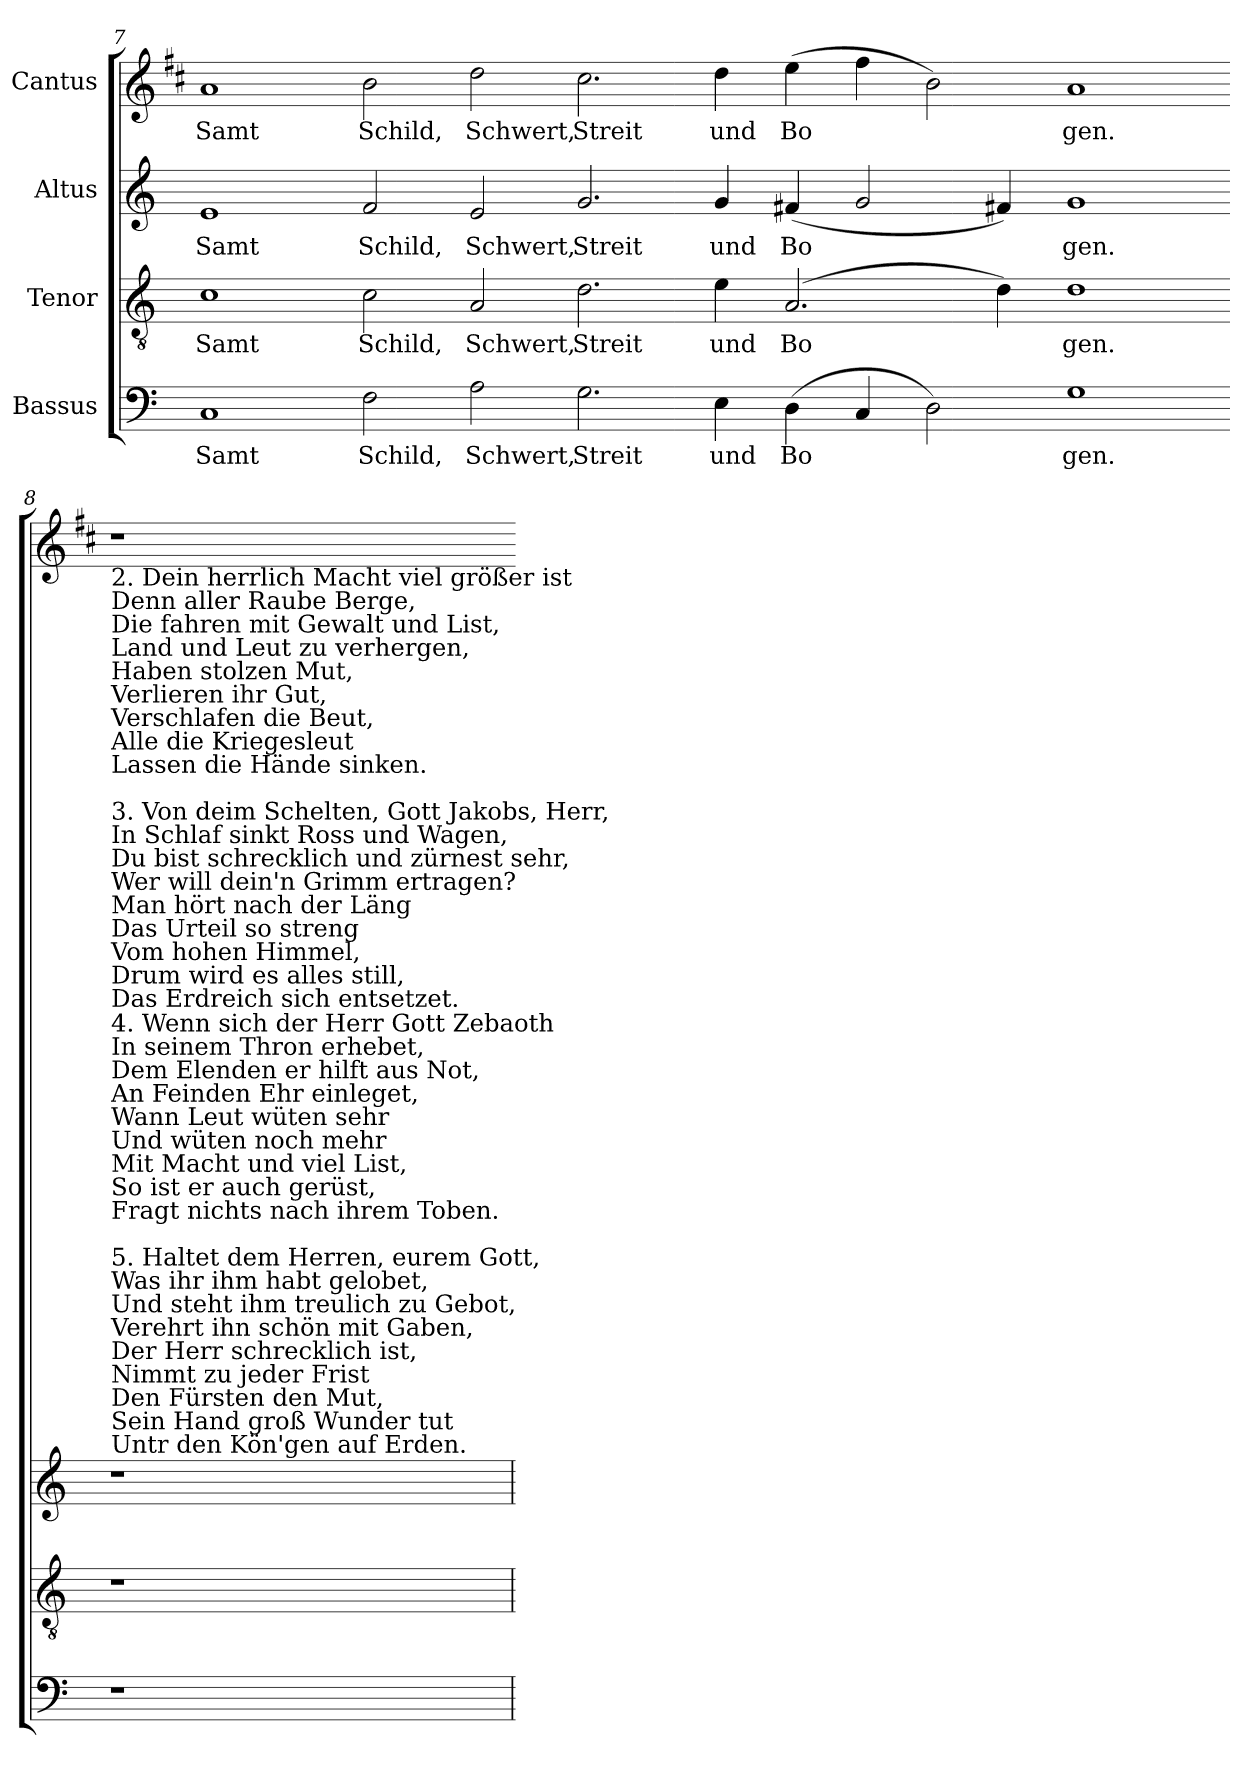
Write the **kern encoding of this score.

**kern	**text	**kern	**text	**kern	**text	**kern	**text
*part4	*part4	*part3	*part3	*part2	*part2	*part1	*part1
*staff4	*staff4	*staff3	*staff3	*staff2	*staff2	*staff1	*staff1
*I"Bassus	*	*I"Tenor	*	*I"Altus	*	*I"Cantus	*
*clefF4	*	*clefGv2	*	*clefG2	*	*clefG2	*
*	*	*	*	*	*	*ITrd1c2	*
*k[]	*	*k[]	*	*k[]	*	*k[]	*
*C:	*	*C:	*	*C:	*	*C:	*
=7	=7	=7	=7	=7	=7	=7	=7
!	!LO:LY:b	!	!LO:LY:b	!	!LO:LY:b	!	!LO:LY:b
1C	Samt	1c	Samt	1e	Samt	1g	Samt
!	!LO:LY:b	!	!LO:LY:b	!	!LO:LY:b	!	!LO:LY:b
2F	Schild,	2c	Schild,	2f	Schild,	2a	Schild,
!	!LO:LY:b	!	!LO:LY:b	!	!LO:LY:b	!	!LO:LY:b
2A	Schwert,	2A	Schwert,	2e	Schwert,	2cc	Schwert,
!	!LO:LY:b	!	!LO:LY:b	!	!LO:LY:b	!	!LO:LY:b
2.G	Streit	2.d	Streit	2.g	Streit	2.b	Streit
!	!LO:LY:b	!	!LO:LY:b	!	!LO:LY:b	!	!LO:LY:b
4E	und	4e	und	4g	und	4cc	und
!	!LO:LY:b	!	!LO:LY:b	!	!LO:LY:b	!	!LO:LY:b
(>4D	Bo	(>2.A	Bo	(<4f#X	Bo	(>4dd	Bo
4C	.	.	.	2g	.	4ee	.
2D)	.	.	.	.	.	2a)	.
.	.	4d)	.	4f#X)	.	.	.
!	!LO:LY:b	!	!LO:LY:b	!	!LO:LY:b	!	!LO:LY:b
1G	gen.	1d	gen.	1g	gen.	1g	gen.
!!LO:LB:g=z
=8-	=8-	=8-	=8-	=8-	=8-	=8-	=8-
!	!	!	!	!	!	!LO:TX:b:t=2. Dein herrlich Macht viel größer ist\nDenn aller Raube Berge,\nDie fahren mit Gewalt und List,\nLand und Leut zu verhergen,\nHaben stolzen Mut,\nVerlieren ihr Gut,\nVerschlafen die Beut,\nAlle die Kriegesleut\nLassen die Hände sinken.\n\n3. Von deim Schelten, Gott Jakobs, Herr,\nIn Schlaf sinkt Ross und Wagen,\nDu bist schrecklich und zürnest sehr,\nWer will dein'n Grimm ertragen?\nMan hört nach der Läng\nDas Urteil so streng\nVom hohen Himmel,\nDrum wird es alles still,\nDas Erdreich sich entsetzet.	!
!	!	!	!	!	!	!LO:TX:b:t=4. Wenn sich der Herr Gott Zebaoth\nIn seinem Thron erhebet,\nDem Elenden er hilft aus Not,\nAn Feinden Ehr einleget,\nWann Leut wüten sehr\nUnd wüten noch mehr\nMit Macht und viel List,\nSo ist er auch gerüst,\nFragt nichts nach ihrem Toben.\n\n5. Haltet dem Herren, eurem Gott,\nWas ihr ihm habt gelobet,\nUnd steht ihm treulich zu Gebot,\nVerehrt ihn schön mit Gaben,\nDer Herr schrecklich ist,\nNimmt zu jeder Frist\nDen Fürsten den Mut,\nSein Hand groß Wunder tut\nUntr den Kön'gen auf Erden.	!
1r	.	1r	.	1r	.	1r	.
=	=-	=	=-	=	=-	=-	=-
*-	*-	*-	*-	*-	*-	*-	*-
